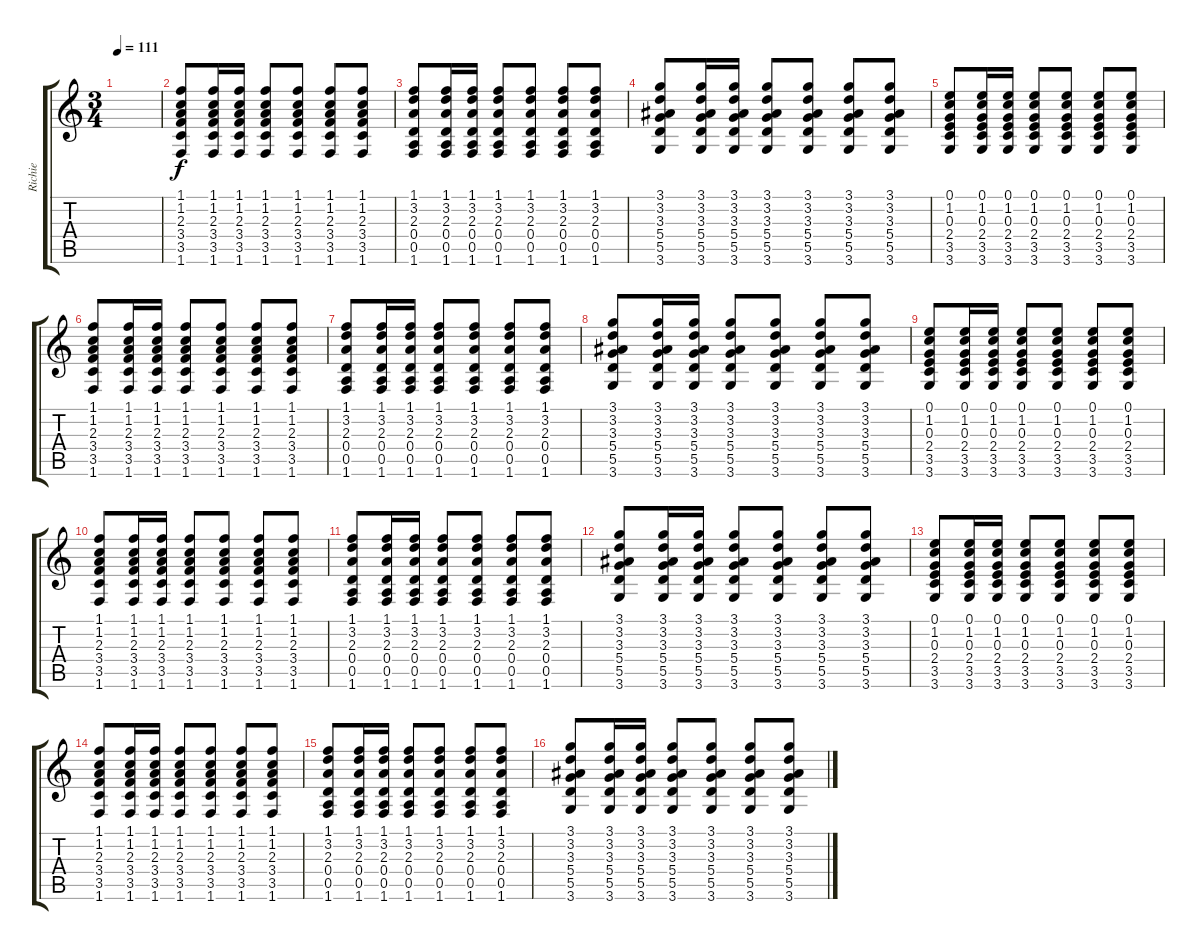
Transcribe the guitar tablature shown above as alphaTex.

\track ("Richie" "Richie") {instrument acousticguitarsteel}
\staff {score tabs}
\tuning (E4 B3 G3 D3 A2 E2) {hide}
\ts (3 4)
\tempo 111
\clef g2
\ks c
|
(1.1 1.2 2.3 3.4 3.5 1.6).8 (1.1 1.2 2.3 3.4 3.5 1.6).16 (1.1 1.2 2.3 3.4 3.5 1.6).16 (1.1 1.2 2.3 3.4 3.5 1.6).8 (1.1 1.2 2.3 3.4 3.5 1.6).8 (1.1 1.2 2.3 3.4 3.5 1.6).8 (1.1 1.2 2.3 3.4 3.5 1.6).8 |
(1.1 3.2 2.3 0.4 0.5 1.6).8 (1.1 3.2 2.3 0.4 0.5 1.6).16 (1.1 3.2 2.3 0.4 0.5 1.6).16 (1.1 3.2 2.3 0.4 0.5 1.6).8 (1.1 3.2 2.3 0.4 0.5 1.6).8 (1.1 3.2 2.3 0.4 0.5 1.6).8 (1.1 3.2 2.3 0.4 0.5 1.6).8 |
(3.1 3.2 3.3 5.4 5.5 3.6).8 (3.1 3.2 3.3 5.4 5.5 3.6).16 (3.1 3.2 3.3 5.4 5.5 3.6).16 (3.1 3.2 3.3 5.4 5.5 3.6).8 (3.1 3.2 3.3 5.4 5.5 3.6).8 (3.1 3.2 3.3 5.4 5.5 3.6).8 (3.1 3.2 3.3 5.4 5.5 3.6).8 |
(0.1 1.2 0.3 2.4 3.5 3.6).8 (0.1 1.2 0.3 2.4 3.5 3.6).16 (0.1 1.2 0.3 2.4 3.5 3.6).16 (0.1 1.2 0.3 2.4 3.5 3.6).8 (0.1 1.2 0.3 2.4 3.5 3.6).8 (0.1 1.2 0.3 2.4 3.5 3.6).8 (0.1 1.2 0.3 2.4 3.5 3.6).8 |
(1.1 1.2 2.3 3.4 3.5 1.6).8 (1.1 1.2 2.3 3.4 3.5 1.6).16 (1.1 1.2 2.3 3.4 3.5 1.6).16 (1.1 1.2 2.3 3.4 3.5 1.6).8 (1.1 1.2 2.3 3.4 3.5 1.6).8 (1.1 1.2 2.3 3.4 3.5 1.6).8 (1.1 1.2 2.3 3.4 3.5 1.6).8 |
(1.1 3.2 2.3 0.4 0.5 1.6).8 (1.1 3.2 2.3 0.4 0.5 1.6).16 (1.1 3.2 2.3 0.4 0.5 1.6).16 (1.1 3.2 2.3 0.4 0.5 1.6).8 (1.1 3.2 2.3 0.4 0.5 1.6).8 (1.1 3.2 2.3 0.4 0.5 1.6).8 (1.1 3.2 2.3 0.4 0.5 1.6).8 |
(3.1 3.2 3.3 5.4 5.5 3.6).8 (3.1 3.2 3.3 5.4 5.5 3.6).16 (3.1 3.2 3.3 5.4 5.5 3.6).16 (3.1 3.2 3.3 5.4 5.5 3.6).8 (3.1 3.2 3.3 5.4 5.5 3.6).8 (3.1 3.2 3.3 5.4 5.5 3.6).8 (3.1 3.2 3.3 5.4 5.5 3.6).8 |
(0.1 1.2 0.3 2.4 3.5 3.6).8 (0.1 1.2 0.3 2.4 3.5 3.6).16 (0.1 1.2 0.3 2.4 3.5 3.6).16 (0.1 1.2 0.3 2.4 3.5 3.6).8 (0.1 1.2 0.3 2.4 3.5 3.6).8 (0.1 1.2 0.3 2.4 3.5 3.6).8 (0.1 1.2 0.3 2.4 3.5 3.6).8 |
(1.1 1.2 2.3 3.4 3.5 1.6).8 (1.1 1.2 2.3 3.4 3.5 1.6).16 (1.1 1.2 2.3 3.4 3.5 1.6).16 (1.1 1.2 2.3 3.4 3.5 1.6).8 (1.1 1.2 2.3 3.4 3.5 1.6).8 (1.1 1.2 2.3 3.4 3.5 1.6).8 (1.1 1.2 2.3 3.4 3.5 1.6).8 |
(1.1 3.2 2.3 0.4 0.5 1.6).8 (1.1 3.2 2.3 0.4 0.5 1.6).16 (1.1 3.2 2.3 0.4 0.5 1.6).16 (1.1 3.2 2.3 0.4 0.5 1.6).8 (1.1 3.2 2.3 0.4 0.5 1.6).8 (1.1 3.2 2.3 0.4 0.5 1.6).8 (1.1 3.2 2.3 0.4 0.5 1.6).8 |
(3.1 3.2 3.3 5.4 5.5 3.6).8 (3.1 3.2 3.3 5.4 5.5 3.6).16 (3.1 3.2 3.3 5.4 5.5 3.6).16 (3.1 3.2 3.3 5.4 5.5 3.6).8 (3.1 3.2 3.3 5.4 5.5 3.6).8 (3.1 3.2 3.3 5.4 5.5 3.6).8 (3.1 3.2 3.3 5.4 5.5 3.6).8 |
(0.1 1.2 0.3 2.4 3.5 3.6).8 (0.1 1.2 0.3 2.4 3.5 3.6).16 (0.1 1.2 0.3 2.4 3.5 3.6).16 (0.1 1.2 0.3 2.4 3.5 3.6).8 (0.1 1.2 0.3 2.4 3.5 3.6).8 (0.1 1.2 0.3 2.4 3.5 3.6).8 (0.1 1.2 0.3 2.4 3.5 3.6).8 |
(1.1 1.2 2.3 3.4 3.5 1.6).8 (1.1 1.2 2.3 3.4 3.5 1.6).16 (1.1 1.2 2.3 3.4 3.5 1.6).16 (1.1 1.2 2.3 3.4 3.5 1.6).8 (1.1 1.2 2.3 3.4 3.5 1.6).8 (1.1 1.2 2.3 3.4 3.5 1.6).8 (1.1 1.2 2.3 3.4 3.5 1.6).8 |
(1.1 3.2 2.3 0.4 0.5 1.6).8 (1.1 3.2 2.3 0.4 0.5 1.6).16 (1.1 3.2 2.3 0.4 0.5 1.6).16 (1.1 3.2 2.3 0.4 0.5 1.6).8 (1.1 3.2 2.3 0.4 0.5 1.6).8 (1.1 3.2 2.3 0.4 0.5 1.6).8 (1.1 3.2 2.3 0.4 0.5 1.6).8 |
(3.1 3.2 3.3 5.4 5.5 3.6).8 (3.1 3.2 3.3 5.4 5.5 3.6).16 (3.1 3.2 3.3 5.4 5.5 3.6).16 (3.1 3.2 3.3 5.4 5.5 3.6).8 (3.1 3.2 3.3 5.4 5.5 3.6).8 (3.1 3.2 3.3 5.4 5.5 3.6).8 (3.1 3.2 3.3 5.4 5.5 3.6).8
